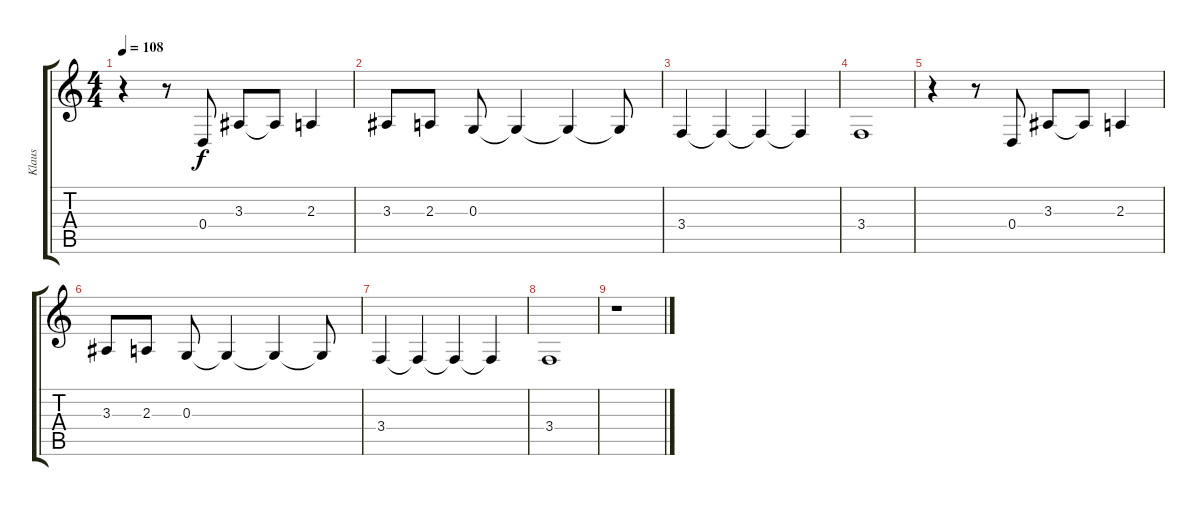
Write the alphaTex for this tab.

\track ("Klaus" "Klaus") {instrument recorder}
\staff {score tabs}
\tuning (E4 B3 G3 D3 A2 E2) {hide}
\ts (4 4)
\tempo 108
\clef g2
\ks c
r.4{dy f} r.8 0.4.8 3.3.8 3.3{t}.8 2.3.4 |
3.3.8 2.3.8 0.3.8 0.3{t}.4 0.3{t}.4 0.3{t}.8 |
3.4.4 3.4{t}.4 3.4{t}.4 3.4{t}.4 |
3.4.1 |
r.4 r.8 0.4.8 3.3.8 3.3{t}.8 2.3.4 |
3.3.8 2.3.8 0.3.8 0.3{t}.4 0.3{t}.4 0.3{t}.8 |
3.4.4 3.4{t}.4 3.4{t}.4 3.4{t}.4 |
3.4.1 |
r.1
